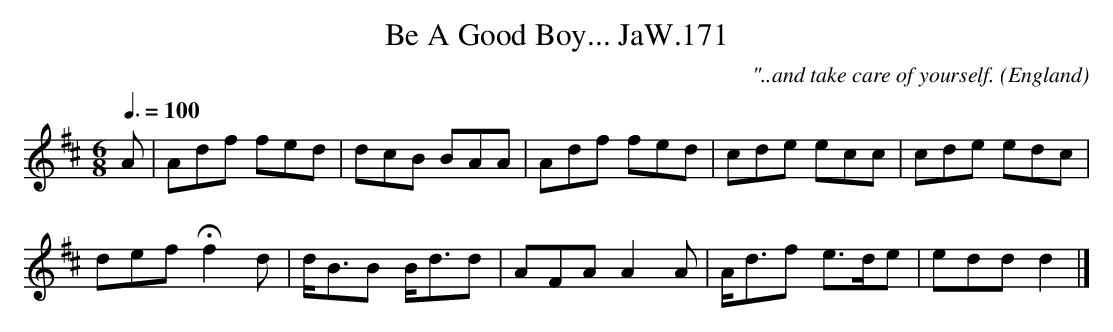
X:1
T:Be A Good Boy... JaW.171
C:"..and take care of yourself.
L:1/8
M:6/8
O:England
Q:3/8=100
K:D
A|Adf fed|dcB BAA|Adf fed|cde ecc|cde edc|!
def Hf2d|d<BB B<dd|AFA A2A|A<df e>de|edd d2|]
